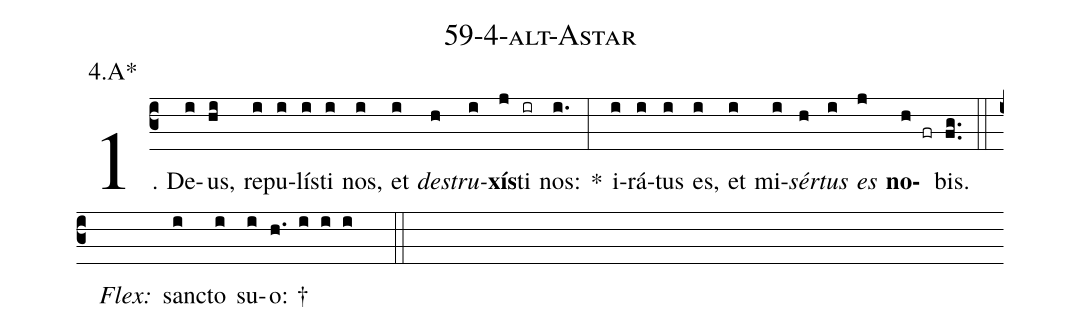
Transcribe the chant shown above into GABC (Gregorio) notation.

name: 59-4-alt-Astar;
annotation: 4.A*;
%%
(c3)1. De(i)us,(hi) re(i)pu(i)lís(i)ti(i) nos,(i) et(i) <i>de</i>(h)<i>stru</i>(i)<b>xís</b>(j)ti(ir) nos:(i.) *(:) i(i)rá(i)tus(i) es,(i) et(i) mi(i)<i>sér</i>(h)<i>tus</i>(i) <i>es</i>(j) <b>no</b>(h fr)bis.(fg..) (::)
<i>Flex:</i>()  sanc(i)to(i) su(i)o: †(h. i i i  ::)
